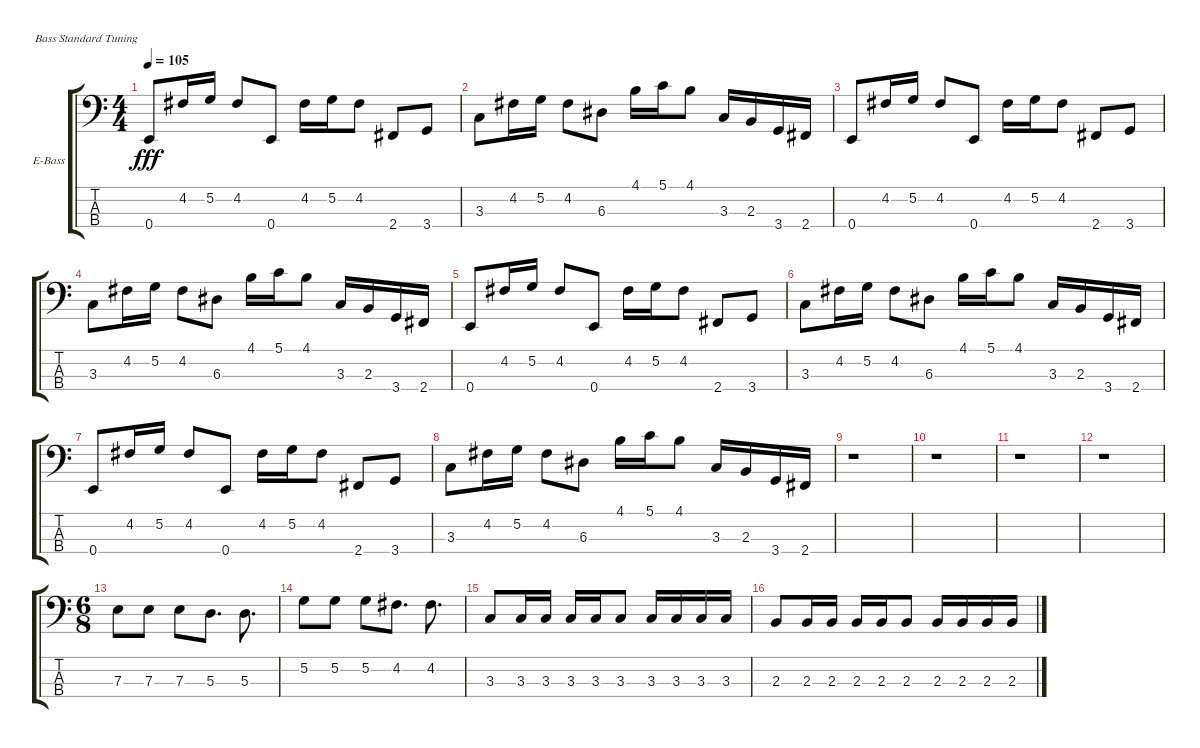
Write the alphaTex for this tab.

\bracketExtendMode groupsimilarinstruments
\firstSystemTrackNameOrientation horizontal
\otherSystemsTrackNameOrientation horizontal
\track ("Frank Ene" "E-Bass") {instrument electricbassfinger}
\staff {score tabs}
\tuning (G2 D2 A1 E1)
\ts (4 4)
\beaming (8 2 2 2 2)
\tempo 105
\clef f4
\scale
0.487395
\ks c
0.4.8{dy fff} 4.2.16 5.2.16 4.2.8 0.4.8 4.2.16 5.2.16 4.2.8 2.4.8 3.4.8 |
\scale
0.333333 3.3.8 4.2.16 5.2.16 4.2.8 6.3.8 4.1.16 5.1.16 4.1.8 3.3.16 2.3.16 3.4.16 2.4.16 |
\scale
0.333333 0.4.8 4.2.16 5.2.16 4.2.8 0.4.8 4.2.16 5.2.16 4.2.8 2.4.8 3.4.8 |
\scale
0.333333 3.3.8 4.2.16 5.2.16 4.2.8 6.3.8 4.1.16 5.1.16 4.1.8 3.3.16 2.3.16 3.4.16 2.4.16 |
\scale
0.333333 0.4.8 4.2.16 5.2.16 4.2.8 0.4.8 4.2.16 5.2.16 4.2.8 2.4.8 3.4.8 |
\scale
0.333333 3.3.8 4.2.16 5.2.16 4.2.8 6.3.8 4.1.16 5.1.16 4.1.8 3.3.16 2.3.16 3.4.16 2.4.16 |
\scale
0.333333 0.4.8 4.2.16 5.2.16 4.2.8 0.4.8 4.2.16 5.2.16 4.2.8 2.4.8 3.4.8 |
\scale
0.333333 3.3.8 4.2.16 5.2.16 4.2.8 6.3.8 4.1.16 5.1.16 4.1.8 3.3.16 2.3.16 3.4.16 2.4.16 |
\scale
0.333333 r.1 |
\scale
0.333333 r.1 |
\scale
0.256303 r.1 |
\scale
0.256303 r.1 |
\ts (6 8)
\beaming (8 2 2 2 2)
\scale
0.487395 7.3.8 7.3.8 7.3.8 5.3.8{d} 5.3.8{d} |
\scale
0.333333 5.2.8 5.2.8 5.2.8 4.2.8{d} 4.2.8{d} |
\scale
0.333333 3.3.8 3.3.16 3.3.16 3.3.16 3.3.16 3.3.8 3.3.16 3.3.16 3.3.16 3.3.16 |
\scale
0.333333 2.3.8 2.3.16 2.3.16 2.3.16 2.3.16 2.3.8 2.3.16 2.3.16 2.3.16 2.3.16
